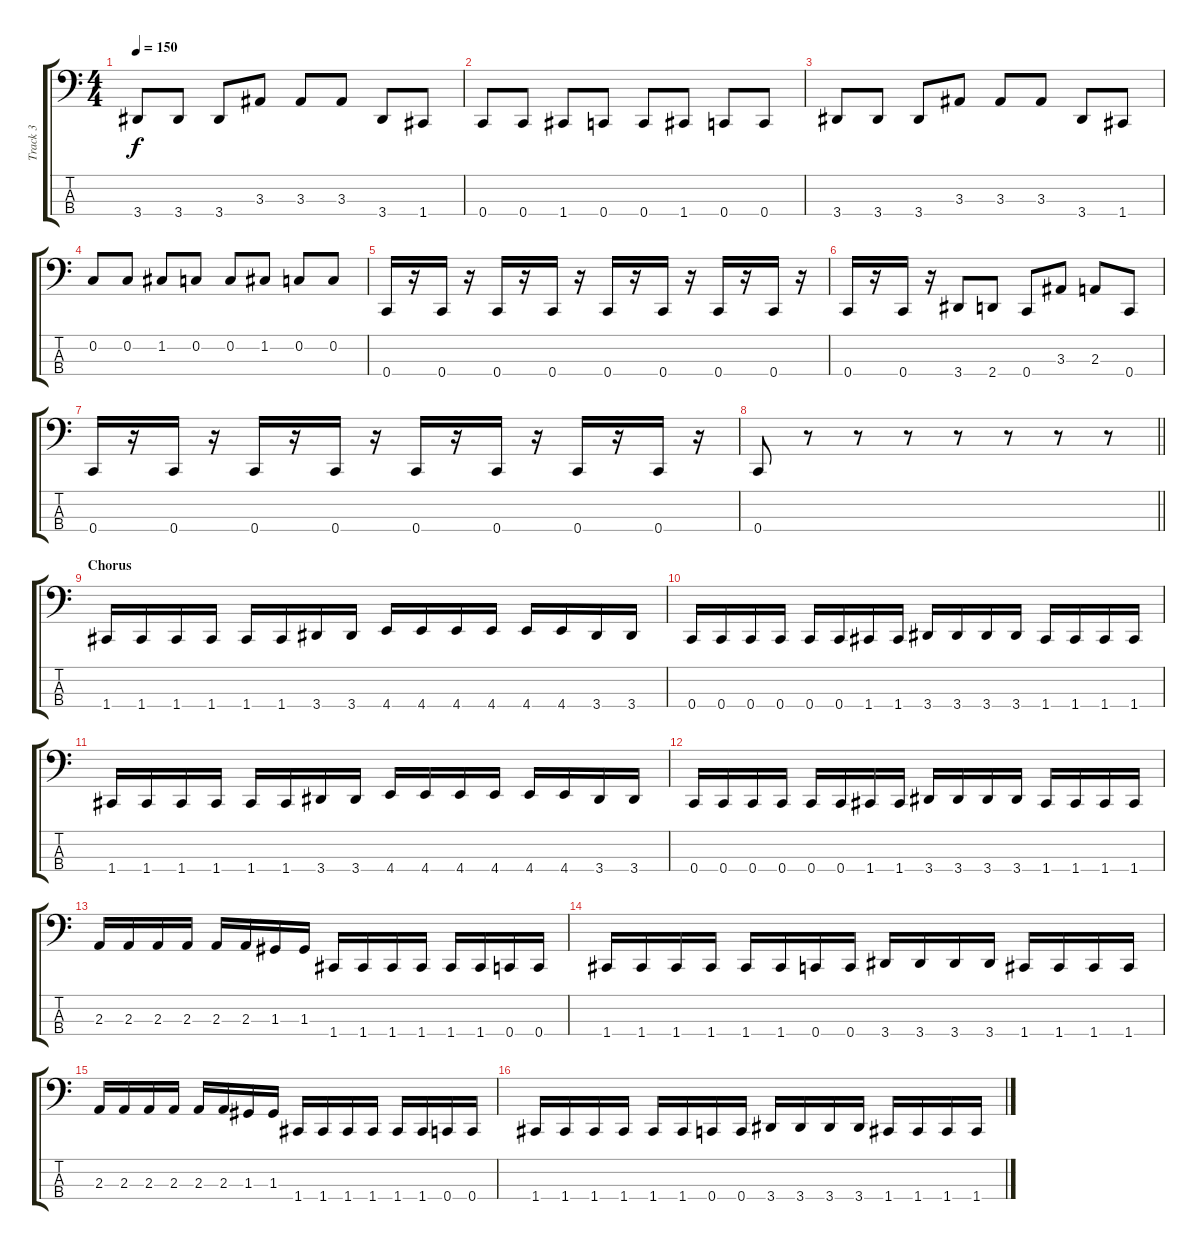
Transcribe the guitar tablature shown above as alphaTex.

\track ("Track 3" "Track 3") {instrument electricbassfinger}
\staff {score tabs}
\tuning (F2 C2 G1 C1) {hide}
\ts (4 4)
\tempo 150
\clef f4
\ks c
3.4.8{dy f} 3.4.8 3.4.8 3.3.8 3.3.8 3.3.8 3.4.8 1.4.8 |
0.4.8 0.4.8 1.4.8 0.4.8 0.4.8 1.4.8 0.4.8 0.4.8 |
3.4.8 3.4.8 3.4.8 3.3.8 3.3.8 3.3.8 3.4.8 1.4.8 |
0.2.8 0.2.8 1.2.8 0.2.8 0.2.8 1.2.8 0.2.8 0.2.8 |
0.4.16 r.16 0.4.16 r.16 0.4.16 r.16 0.4.16 r.16 0.4.16 r.16 0.4.16 r.16 0.4.16 r.16 0.4.16 r.16 |
0.4.16 r.16 0.4.16 r.16 3.4.8 2.4.8 0.4.8 3.3.8 2.3.8 0.4.8 |
0.4.16 r.16 0.4.16 r.16 0.4.16 r.16 0.4.16 r.16 0.4.16 r.16 0.4.16 r.16 0.4.16 r.16 0.4.16 r.16 |
\barLineRight lightlight
0.4.8 r.8 r.8 r.8 r.8 r.8 r.8 r.8 |
\section ("" "Chorus")
1.4.16 1.4.16 1.4.16 1.4.16 1.4.16 1.4.16 3.4.16 3.4.16 4.4.16 4.4.16 4.4.16 4.4.16 4.4.16 4.4.16 3.4.16 3.4.16 |
0.4.16 0.4.16 0.4.16 0.4.16 0.4.16 0.4.16 1.4.16 1.4.16 3.4.16 3.4.16 3.4.16 3.4.16 1.4.16 1.4.16 1.4.16 1.4.16 |
1.4.16 1.4.16 1.4.16 1.4.16 1.4.16 1.4.16 3.4.16 3.4.16 4.4.16 4.4.16 4.4.16 4.4.16 4.4.16 4.4.16 3.4.16 3.4.16 |
0.4.16 0.4.16 0.4.16 0.4.16 0.4.16 0.4.16 1.4.16 1.4.16 3.4.16 3.4.16 3.4.16 3.4.16 1.4.16 1.4.16 1.4.16 1.4.16 |
2.3.16 2.3.16 2.3.16 2.3.16 2.3.16 2.3.16 1.3.16 1.3.16 1.4.16 1.4.16 1.4.16 1.4.16 1.4.16 1.4.16 0.4.16 0.4.16 |
1.4.16 1.4.16 1.4.16 1.4.16 1.4.16 1.4.16 0.4.16 0.4.16 3.4.16 3.4.16 3.4.16 3.4.16 1.4.16 1.4.16 1.4.16 1.4.16 |
2.3.16 2.3.16 2.3.16 2.3.16 2.3.16 2.3.16 1.3.16 1.3.16 1.4.16 1.4.16 1.4.16 1.4.16 1.4.16 1.4.16 0.4.16 0.4.16 |
1.4.16 1.4.16 1.4.16 1.4.16 1.4.16 1.4.16 0.4.16 0.4.16 3.4.16 3.4.16 3.4.16 3.4.16 1.4.16 1.4.16 1.4.16 1.4.16
